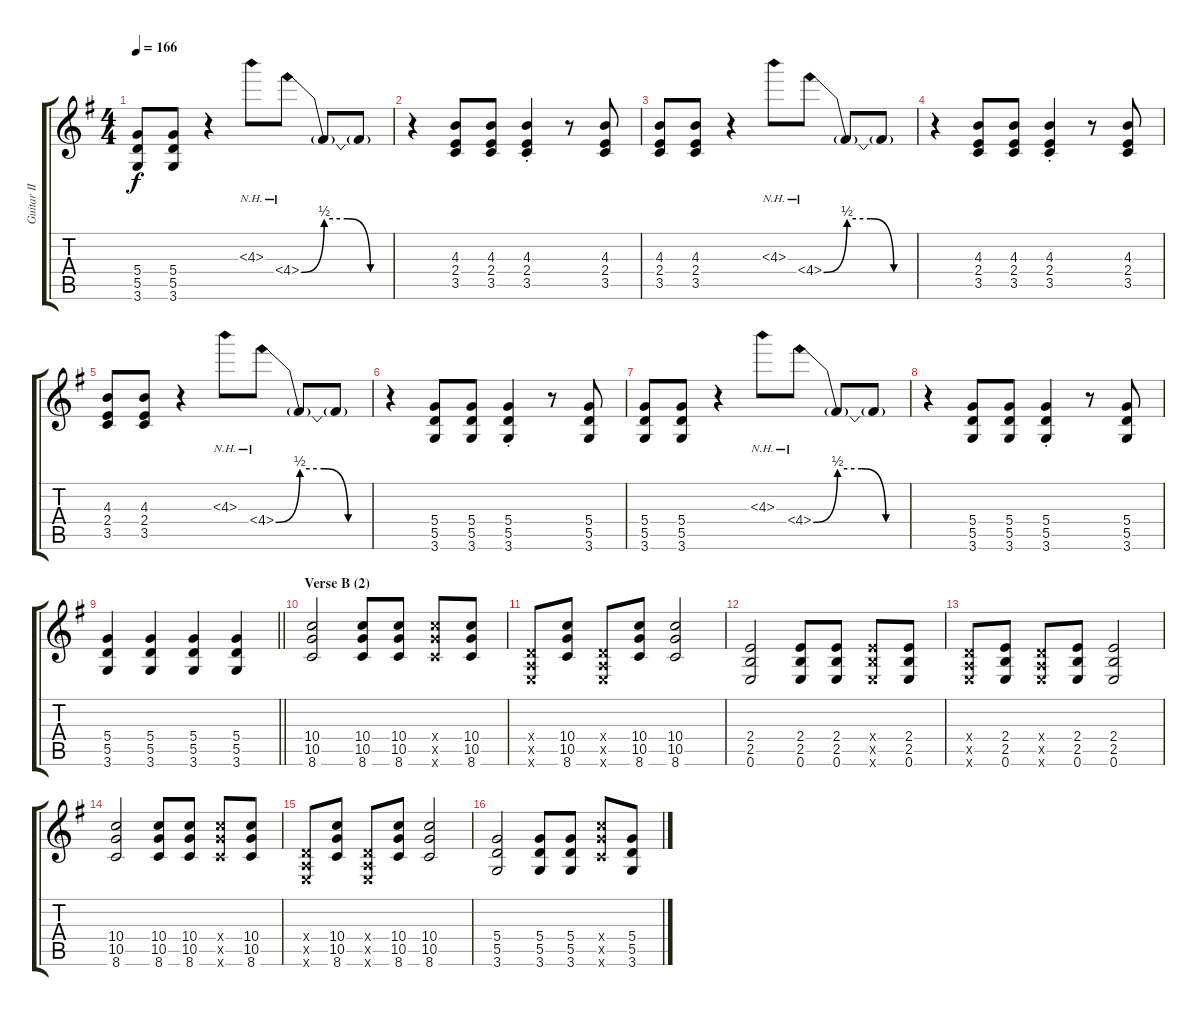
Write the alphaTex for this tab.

\track ("Guitar II (Aiji)" "Guitar II ") {instrument distortionguitar}
\staff {score tabs}
\tuning (E4 B3 G3 D3 A2 E2) {hide}
\ts (4 4)
\tempo 166
\clef g2
\ks g
(5.4 5.5 3.6).8{dy f} (5.4 5.5 3.6).8 r.4 4.3{nh}.8 4.4{be (custom 0 0 15 2 30 2 45 0 60 0) nh}.8 4.4{t}.8 4.4{t}.8 |
r.4 (4.3 2.4 3.5).8 (4.3 2.4 3.5).8 (4.3{st} 2.4{st} 3.5{st}).4 r.8 (4.3 2.4 3.5).8 |
(4.3 2.4 3.5).8 (4.3 2.4 3.5).8 r.4 4.3{nh}.8 4.4{be (custom 0 0 15 2 30 2 45 0 60 0) nh}.8 4.4{t}.8 4.4{t}.8 |
r.4 (4.3 2.4 3.5).8 (4.3 2.4 3.5).8 (4.3{st} 2.4{st} 3.5{st}).4 r.8 (4.3 2.4 3.5).8 |
(4.3 2.4 3.5).8 (4.3 2.4 3.5).8 r.4 4.3{nh}.8 4.4{be (custom 0 0 15 2 30 2 45 0 60 0) nh}.8 4.4{t}.8 4.4{t}.8 |
r.4 (5.4 5.5 3.6).8 (5.4 5.5 3.6).8 (5.4{st} 5.5{st} 3.6{st}).4 r.8 (5.4 5.5 3.6).8 |
(5.4 5.5 3.6).8 (5.4 5.5 3.6).8 r.4 4.3{nh}.8 4.4{be (custom 0 0 15 2 30 2 45 0 60 0) nh}.8 4.4{t}.8 4.4{t}.8 |
r.4 (5.4 5.5 3.6).8 (5.4 5.5 3.6).8 (5.4{st} 5.5{st} 3.6{st}).4 r.8 (5.4 5.5 3.6).8 |
\barLineRight lightlight
(5.4 5.5 3.6).4 (5.4 5.5 3.6).4 (5.4 5.5 3.6).4 (5.4 5.5 3.6).4 |
\section ("" "Verse B (2)")
(10.4 10.5 8.6).2 (10.4 10.5 8.6).8 (10.4 10.5 8.6).8 (10.4{x} 10.5{x} 8.6{x}).8 (10.4 10.5 8.6).8 |
(0.4{x} 0.5{x} 0.6{x}).8 (10.4 10.5 8.6).8 (0.4{x} 0.5{x} 0.6{x}).8 (10.4 10.5 8.6).8 (10.4 10.5 8.6).2 |
(2.4 2.5 0.6).2 (2.4 2.5 0.6).8 (2.4 2.5 0.6).8 (2.4{x} 2.5{x} 0.6{x}).8 (2.4 2.5 0.6).8 |
(0.4{x} 0.5{x} 0.6{x}).8 (2.4 2.5 0.6).8 (0.4{x} 0.5{x} 0.6{x}).8 (2.4 2.5 0.6).8 (2.4 2.5 0.6).2 |
(10.4 10.5 8.6).2 (10.4 10.5 8.6).8 (10.4 10.5 8.6).8 (10.4{x} 10.5{x} 8.6{x}).8 (10.4 10.5 8.6).8 |
(0.4{x} 0.5{x} 0.6{x}).8 (10.4 10.5 8.6).8 (0.4{x} 0.5{x} 0.6{x}).8 (10.4 10.5 8.6).8 (10.4 10.5 8.6).2 |
(5.4 5.5 3.6).2 (5.4 5.5 3.6).8 (5.4 5.5 3.6).8 (10.4{x} 10.5{x} 8.6{x}).8 (5.4 5.5 3.6).8
